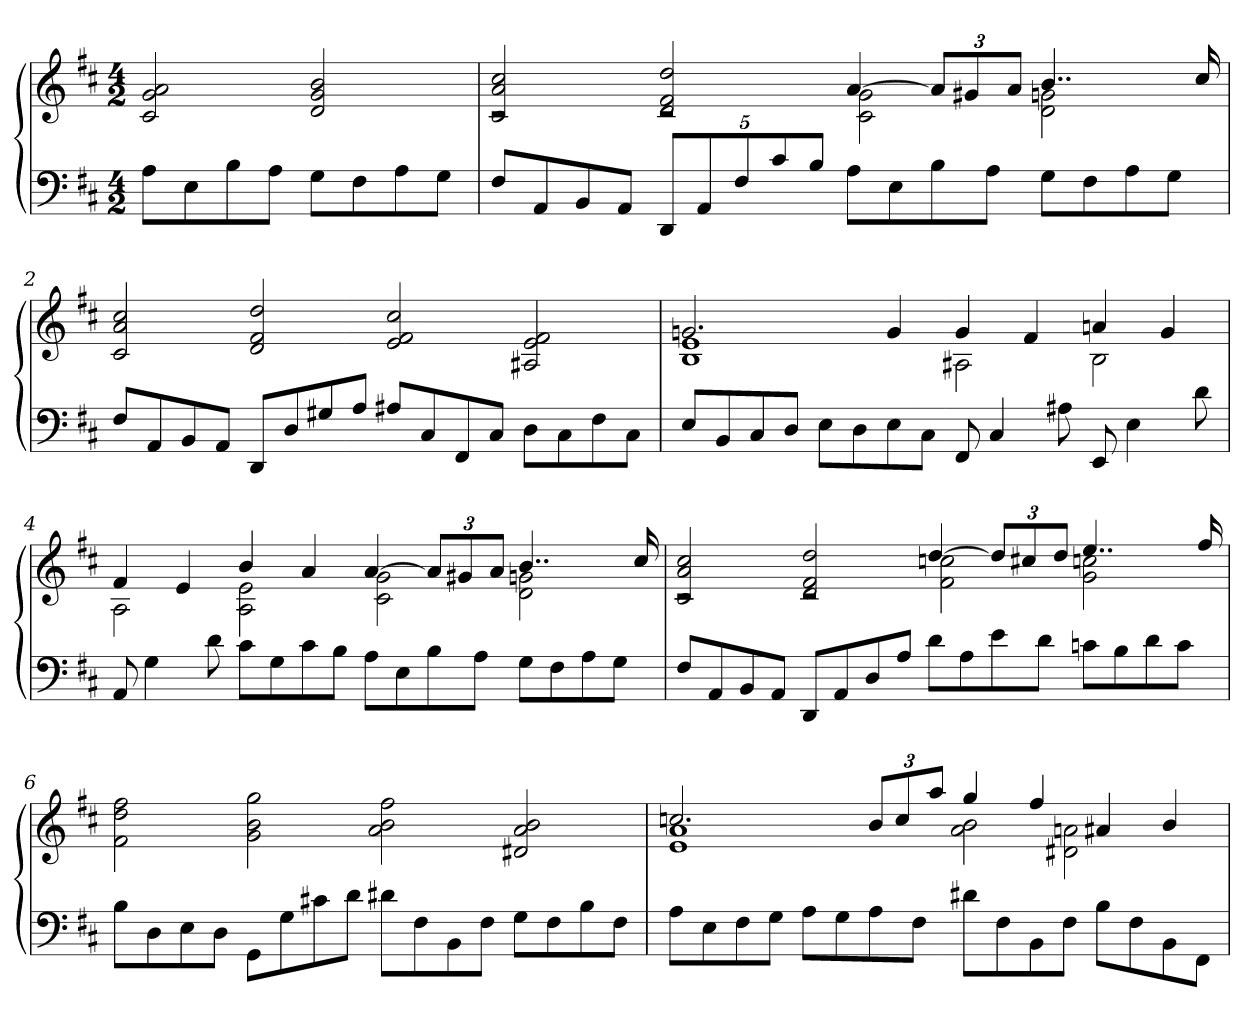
**kern	**kern
*part1	*part1
*staff2	*staff1
*clefF4	*clefG2
*k[f#c#]	*k[f#c#]
*D:	*D:
*M4/2	*M4/2
=	=
8AL	2c# 2g 2a
8E	.
8B	.
8AJ	.
8GL	2d 2g 2b
8F#	.
8A	.
8GJ	.
=1	=1
*	*^
8F#L	2c# 2a 2cc#	2rc
8AA	.	.
8BB	.	.
8AAJ	.	.
10DDL	2d 2f# 2dd	2rc
10AA	.	.
10F#	.	.
10c#	.	.
10BJ	.	.
8AL	[4a	2c# 2g
8E	.	.
8B	12aL]	.
.	12g#X	.
8AJ	.	.
.	12aJ	.
8GL	4..b	2d 2gn
8F#	.	.
8A	.	.
8GJ	.	.
.	16cc#	.
*	*v	*v
=2	=2
8F#L	2c# 2a 2cc#
8AA	.
8BB	.
8AAJ	.
8DDL	2d 2f# 2dd
8D	.
8G#X	.
8AJ	.
8A#XL	2e 2f# 2cc#
8C#	.
8FF#	.
8C#J	.
8DL	2A#X 2e 2f#
8C#	.
8F#	.
8C#J	.
=3	=3
*	*^
8EL	2.gn	1B 1e
8BB	.	.
8C#	.	.
8DJ	.	.
8EL	.	.
8D	.	.
8E	4g	.
8C#J	.	.
8FF#	4g	2A#X
4C#	.	.
.	4f#	.
8A#X	.	.
8EE	4an	2B
4E	.	.
.	4g	.
8d	.	.
=4	=4	=4
8AA	4f#	2A
4G	.	.
.	4e	.
8d	.	.
8c#L	4b	2A 2e
8G	.	.
8c#	4a	.
8BJ	.	.
8AL	[4a	2c# 2g
8E	.	.
8B	12aL]	.
.	12g#X	.
8AJ	.	.
.	12aJ	.
8GL	4..b	2d 2gn
8F#	.	.
8A	.	.
8GJ	.	.
.	16cc#	.
=5	=5	=5
8F#L	2c# 2a 2cc#	2rc
8AA	.	.
8BB	.	.
8AAJ	.	.
8DDL	2d 2f# 2dd	2rc
8AA	.	.
8D	.	.
8AJ	.	.
8dL	[4dd	2f# 2ccn
8A	.	.
8e	12ddL]	.
.	12cc#X	.
8dJ	.	.
.	12ddJ	.
8cnL	4..ee	2g 2ccn
8B	.	.
8d	.	.
8cJ	.	.
.	16ff#	.
*	*v	*v
=6	=6
8BL	2f# 2dd 2ff#
8D	.
8E	.
8DJ	.
8GGL	2g 2b 2gg
8G	.
8c#X	.
8dJ	.
8d#XL	2a 2b 2ff#
8F#	.
8BB	.
8F#J	.
8GL	2d#X 2a 2b
8F#	.
8B	.
8F#J	.
=7	=7
*	*^
8AL	2.ccn	1e 1a
8E	.	.
8F#	.	.
8GJ	.	.
8AL	.	.
8G	.	.
8A	12bL	.
.	12cc	.
8F#J	.	.
.	12aaJ	.
8d#XL	4gg	2a 2b
8F#	.	.
8BB	4ff#	.
8F#J	.	.
8BL	4a#X	2d#X 2an
8F#	.	.
8BB	4b	.
8FF#J	.	.
*	*v	*v
=	=
*-	*-
